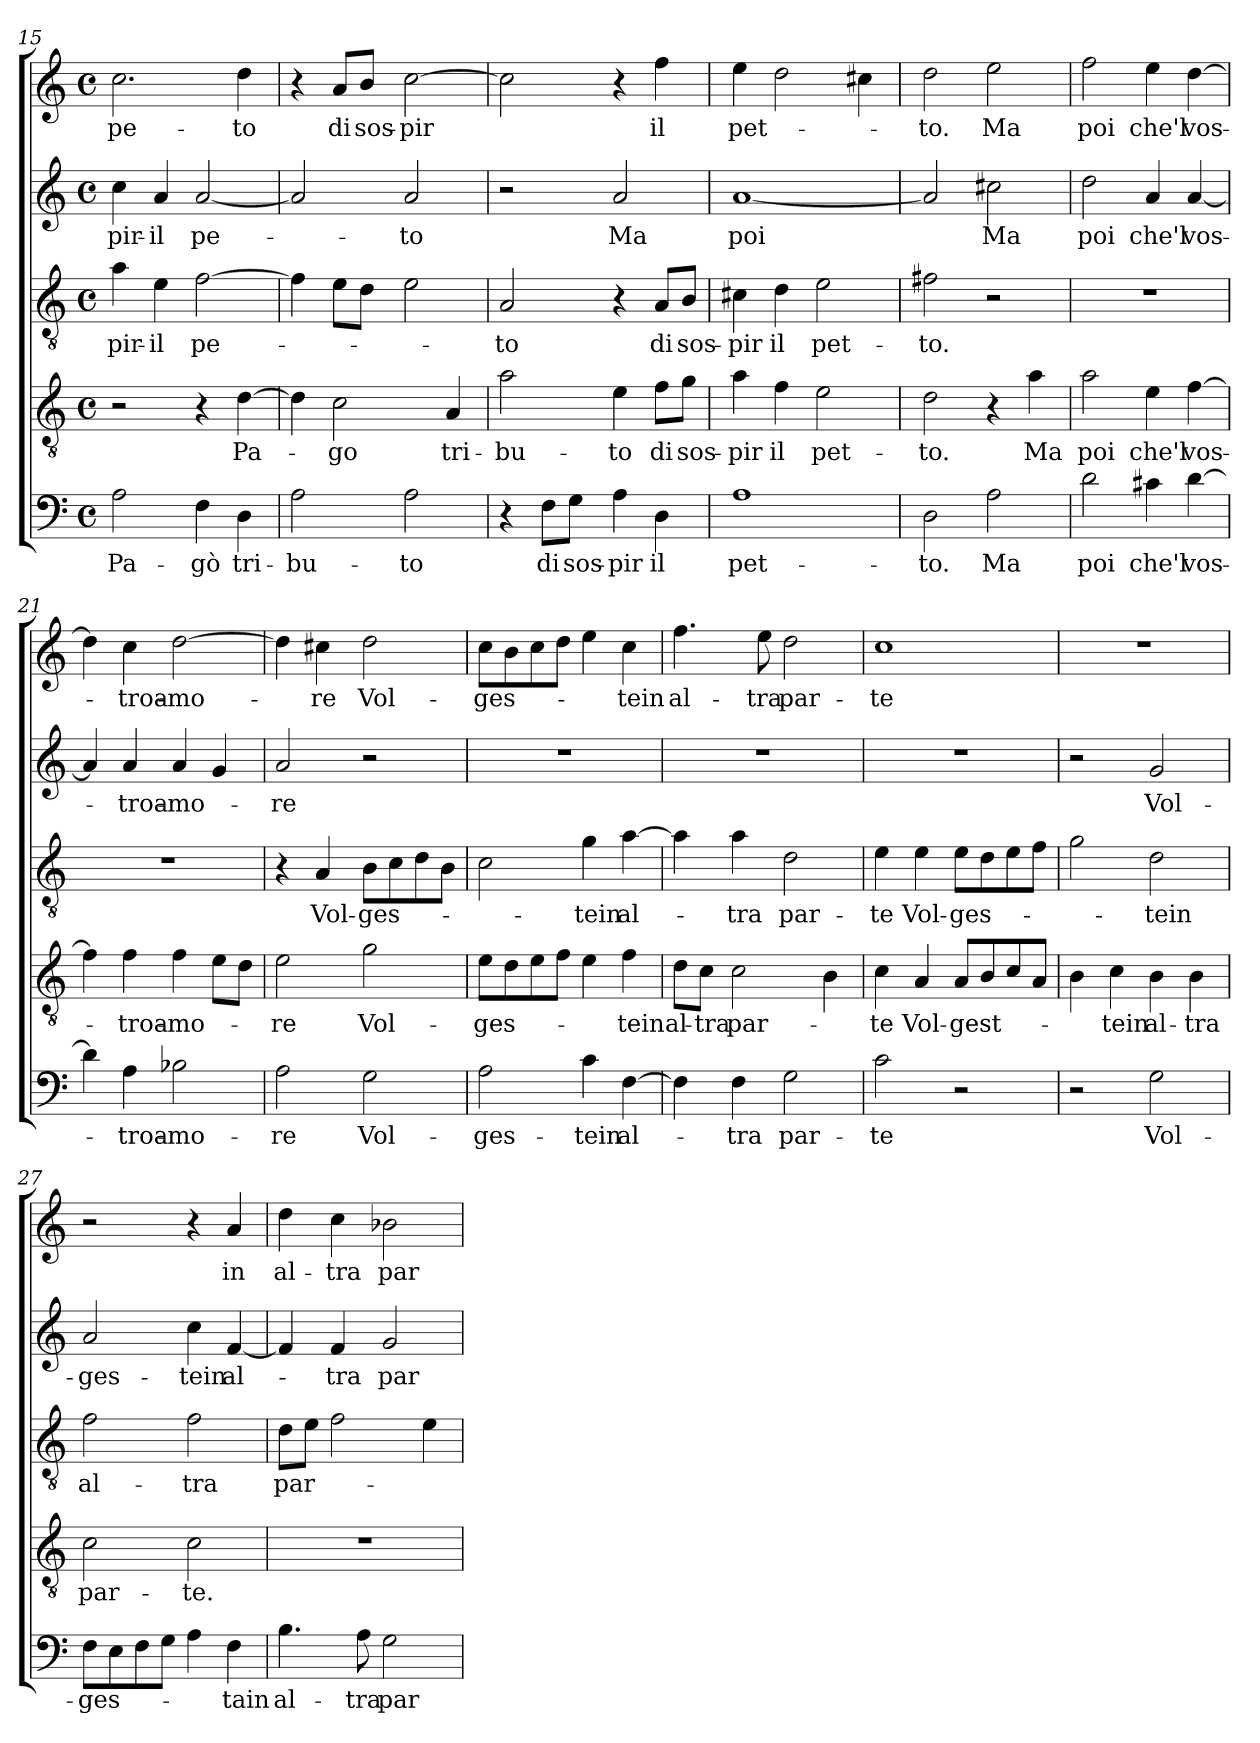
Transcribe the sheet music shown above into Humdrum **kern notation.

**kern	**text	**kern	**text	**kern	**text	**kern	**text	**kern	**text
*part5	*part5	*part4	*part4	*part3	*part3	*part2	*part2	*part1	*part1
*staff5	*staff5	*staff4	*staff4	*staff3	*staff3	*staff2	*staff2	*staff1	*staff1
*clefF4	*	*clefGv2	*	*clefGv2	*	*clefG2	*	*clefG2	*
*k[]	*	*k[]	*	*k[]	*	*k[]	*	*k[]	*
*C:	*	*C:	*	*C:	*	*C:	*	*C:	*
*M4/4	*	*M4/4	*	*M4/4	*	*M4/4	*	*M4/4	*
*met(c)	*	*met(c)	*	*met(c)	*	*met(c)	*	*met(c)	*
=15	=15	=15	=15	=15	=15	=15	=15	=15	=15
2A\	Pa-	2r	.	4a\	-pir-	4cc\	-pir-	2.cc\	pe-
.	.	.	.	4e\	-il	4a/	-il	.	.
4F\	-gò	4r	.	[2f\	pe-	[2a/	pe-	.	.
4D\	tri-	[4d\	Pa-	.	.	.	.	4dd\	-to
!!LO:PB:g=z
=16	=16	=16	=16	=16	=16	=16	=16	=16	=16
2A\	-bu-	4d\]	.	4f\]	.	2a/]	.	4r	.
.	.	2c\	-go	8e\L	.	.	.	8a/L	di
.	.	.	.	8d\J	.	.	.	8b/J	sos-
2A\	-to	.	.	2e\	.	2a/	-to	[2cc\	-pir
.	.	4A/	tri-	.	.	.	.	.	.
=17	=17	=17	=17	=17	=17	=17	=17	=17	=17
4r	.	2a\	-bu-	2A/	-to	2r	.	2cc\]	.
8F\L	di	.	.	.	.	.	.	.	.
8G\J	sos-	.	.	.	.	.	.	.	.
4A\	-pir	4e\	-to	4r	.	2a/	Ma	4r	.
4D\	il	8f\L	di	8A/L	di	.	.	4ff\	il
.	.	8g\J	sos-	8B/J	sos-	.	.	.	.
=18	=18	=18	=18	=18	=18	=18	=18	=18	=18
1A	pet-	4a\	-pir	4c#X\	-pir	[1a	poi	4ee\	pet-
.	.	4f\	il	4d\	il	.	.	2dd\	.
.	.	2e\	pet-	2e\	pet-	.	.	.	.
.	.	.	.	.	.	.	.	4cc#X\	.
=19	=19	=19	=19	=19	=19	=19	=19	=19	=19
2D\	-to.	2d\	-to.	2f#X\	-to.	2a/]	.	2dd\	-to.
2A\	Ma	4r	.	2r	.	2cc#X\	Ma	2ee\	Ma
.	.	4a\	Ma	.	.	.	.	.	.
=20	=20	=20	=20	=20	=20	=20	=20	=20	=20
2d\	poi	2a\	poi	1r	.	2dd\	poi	2ff\	poi
4c#X\	che'l	4e\	che'l	.	.	4a/	che'l	4ee\	che'l
[4d\	vos-	[4f\	vos-	.	.	[4a/	vos-	[4dd\	vos-
!!LO:LB:g=z
=21	=21	=21	=21	=21	=21	=21	=21	=21	=21
4d\]	.	4f\]	.	1r	.	4a/]	.	4dd\]	.
4A\	-troa-	4f\	-troa-	.	.	4a/	-troa-	4cc\	-troa-
2B-X\	-mo-	4f\	-mo-	.	.	4a/	-mo-	[2dd\	-mo-
.	.	8e\L	.	.	.	4g/	.	.	.
.	.	8d\J	.	.	.	.	.	.	.
=22	=22	=22	=22	=22	=22	=22	=22	=22	=22
2A\	-re	2e\	-re	4r	.	2a/	-re	4dd\]	.
.	.	.	.	4A/	Vol-	.	.	4cc#X\	-re
2G\	Vol-	2g\	Vol-	8B\L	-ges-	2r	.	2dd\	Vol-
.	.	.	.	8c\	.	.	.	.	.
.	.	.	.	8d\	.	.	.	.	.
.	.	.	.	8B\J	.	.	.	.	.
=23	=23	=23	=23	=23	=23	=23	=23	=23	=23
2A\	-ges-	8e\L	-ges-	2c\	.	1r	.	8cc\L	-ges-
.	.	8d\	.	.	.	.	.	8b\	.
.	.	8e\	.	.	.	.	.	8cc\	.
.	.	8f\J	.	.	.	.	.	8dd\J	.
4c\	-tein	4e\	.	4g\	-tein	.	.	4ee\	.
[4F\	al-	4f\	-tein	[4a\	al-	.	.	4cc\	-tein
=24	=24	=24	=24	=24	=24	=24	=24	=24	=24
4F\]	.	8d\L	al-	4a\]	.	1r	.	4.ff\	al-
.	.	8c\J	-tra	.	.	.	.	.	.
4F\	-tra	2c\	par-	4a\	-tra	.	.	.	.
.	.	.	.	.	.	.	.	8ee\	-tra
2G\	par-	.	.	2d\	par-	.	.	2dd\	par-
.	.	4B\	.	.	.	.	.	.	.
=25	=25	=25	=25	=25	=25	=25	=25	=25	=25
2c\	-te	4c\	-te	4e\	-te	1r	.	1cc	-te
.	.	4A/	Vol-	4e\	Vol-	.	.	.	.
2r	.	8A/L	-gest-	8e\L	-ges-	.	.	.	.
.	.	8B/	.	8d\	.	.	.	.	.
.	.	8c/	.	8e\	.	.	.	.	.
.	.	8A/J	.	8f\J	.	.	.	.	.
!!LO:LB:g=z
=26	=26	=26	=26	=26	=26	=26	=26	=26	=26
2r	.	4B\	.	2g\	.	2r	.	1r	.
.	.	4c\	-tein	.	.	.	.	.	.
2G\	Vol-	4B\	al-	2d\	-tein	2g/	Vol-	.	.
.	.	4B\	-tra	.	.	.	.	.	.
=27	=27	=27	=27	=27	=27	=27	=27	=27	=27
8F\L	-ges-	2c\	par-	2f\	al-	2a/	-ges-	2r	.
8E\	.	.	.	.	.	.	.	.	.
8F\	.	.	.	.	.	.	.	.	.
8G\J	.	.	.	.	.	.	.	.	.
4A\	.	2c\	-te.	2f\	-tra	4cc\	-tein	4r	.
4F\	-tain	.	.	.	.	[4f/	al-	4a/	in
=28	=28	=28	=28	=28	=28	=28	=28	=28	=28
4.B\	al-	1r	.	8d\L	par-	4f/]	.	4dd\	al-
.	.	.	.	8e\J	.	.	.	.	.
.	.	.	.	2f\	.	4f/	-tra	4cc\	-tra
8A\	-tra	.	.	.	.	.	.	.	.
2G\	par-	.	.	.	.	2g/	par-	2b-X\	par-
.	.	.	.	4e\	.	.	.	.	.
=	=	=	=	=	=	=	=	=	=
*-	*-	*-	*-	*-	*-	*-	*-	*-	*-
